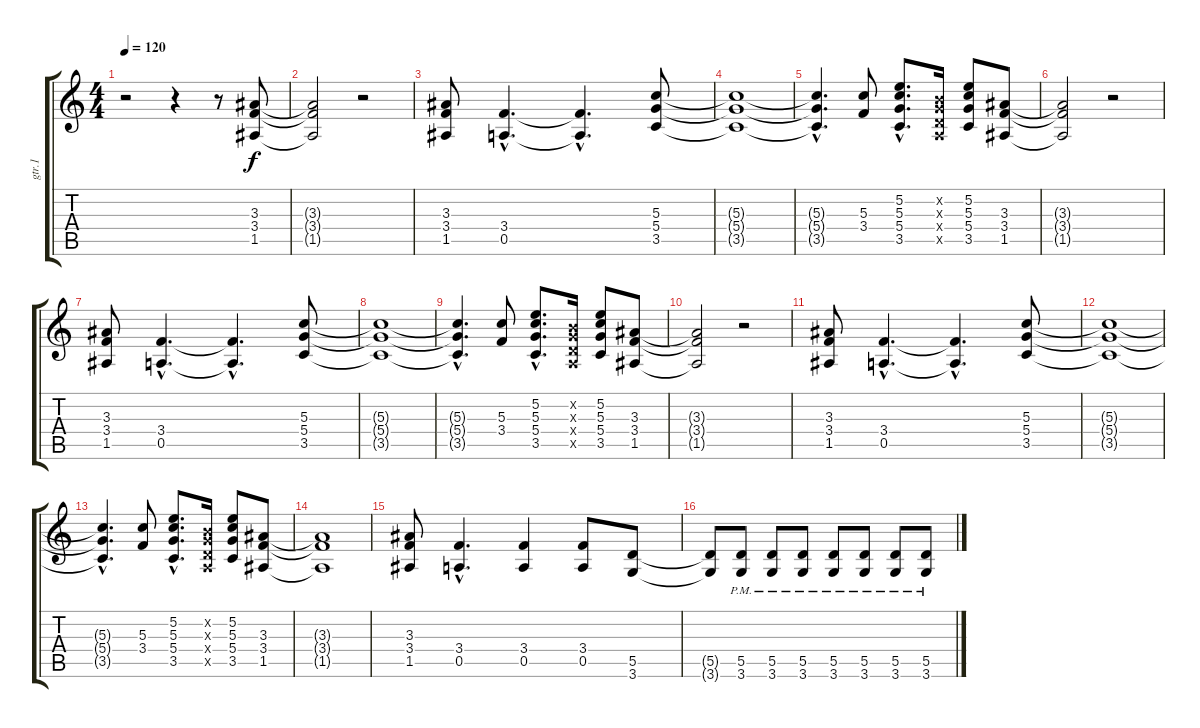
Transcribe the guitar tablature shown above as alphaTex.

\track ("gtr.1" "gtr.1") {instrument overdrivenguitar}
\staff {score tabs}
\tuning (E4 B3 G3 D3 A2 E2) {hide}
\ts (4 4)
\tempo 120
\clef g2
\ks c
r.2{dy f} r.4 r.8 (3.3 3.4 1.5).8 |
(3.3{t} 3.4{t} 1.5{t}).2 r.2 |
(3.3 3.4 1.5).8 (3.4{hac} 0.5{hac}).4{d} (3.4{hac t} 0.5{hac t}).4{d} (5.3 5.4 3.5).8 |
(5.3{t} 5.4{t} 3.5{t}).1 |
(5.3{hac t} 5.4{hac t} 3.5{hac t}).4{d} (5.3 3.4).8 (5.2{hac} 5.3{hac} 5.4{hac} 3.5{hac}).8{d} (0.2{x} 0.3{x} 0.4{x} 0.5{x}).16 (5.2 5.3 5.4 3.5).8 (3.3 3.4 1.5).8 |
(3.3{t} 3.4{t} 1.5{t}).2 r.2 |
(3.3 3.4 1.5).8 (3.4{hac} 0.5{hac}).4{d} (3.4{hac t} 0.5{hac t}).4{d} (5.3 5.4 3.5).8 |
(5.3{t} 5.4{t} 3.5{t}).1 |
(5.3{hac t} 5.4{hac t} 3.5{hac t}).4{d} (5.3 3.4).8 (5.2{hac} 5.3{hac} 5.4{hac} 3.5{hac}).8{d} (0.2{x} 0.3{x} 0.4{x} 0.5{x}).16 (5.2 5.3 5.4 3.5).8 (3.3 3.4 1.5).8 |
(3.3{t} 3.4{t} 1.5{t}).2 r.2 |
(3.3 3.4 1.5).8 (3.4{hac} 0.5{hac}).4{d} (3.4{hac t} 0.5{hac t}).4{d} (5.3 5.4 3.5).8 |
(5.3{t} 5.4{t} 3.5{t}).1 |
(5.3{hac t} 5.4{hac t} 3.5{hac t}).4{d} (5.3 3.4).8 (5.2{hac} 5.3{hac} 5.4{hac} 3.5{hac}).8{d} (0.2{x} 0.3{x} 0.4{x} 0.5{x}).16 (5.2 5.3 5.4 3.5).8 (3.3 3.4 1.5).8 |
(3.3{t} 3.4{t} 1.5{t}).1 |
(3.3 3.4 1.5).8 (3.4{hac} 0.5{hac}).4{d} (3.4 0.5).4 (3.4 0.5).8 (5.5 3.6).8 |
(5.5{t} 3.6{t}).8 (5.5{pm} 3.6{pm}).8 (5.5{pm} 3.6{pm}).8 (5.5{pm} 3.6{pm}).8 (5.5{pm} 3.6{pm}).8 (5.5{pm} 3.6{pm}).8 (5.5{pm} 3.6{pm}).8 (5.5{pm} 3.6{pm}).8
